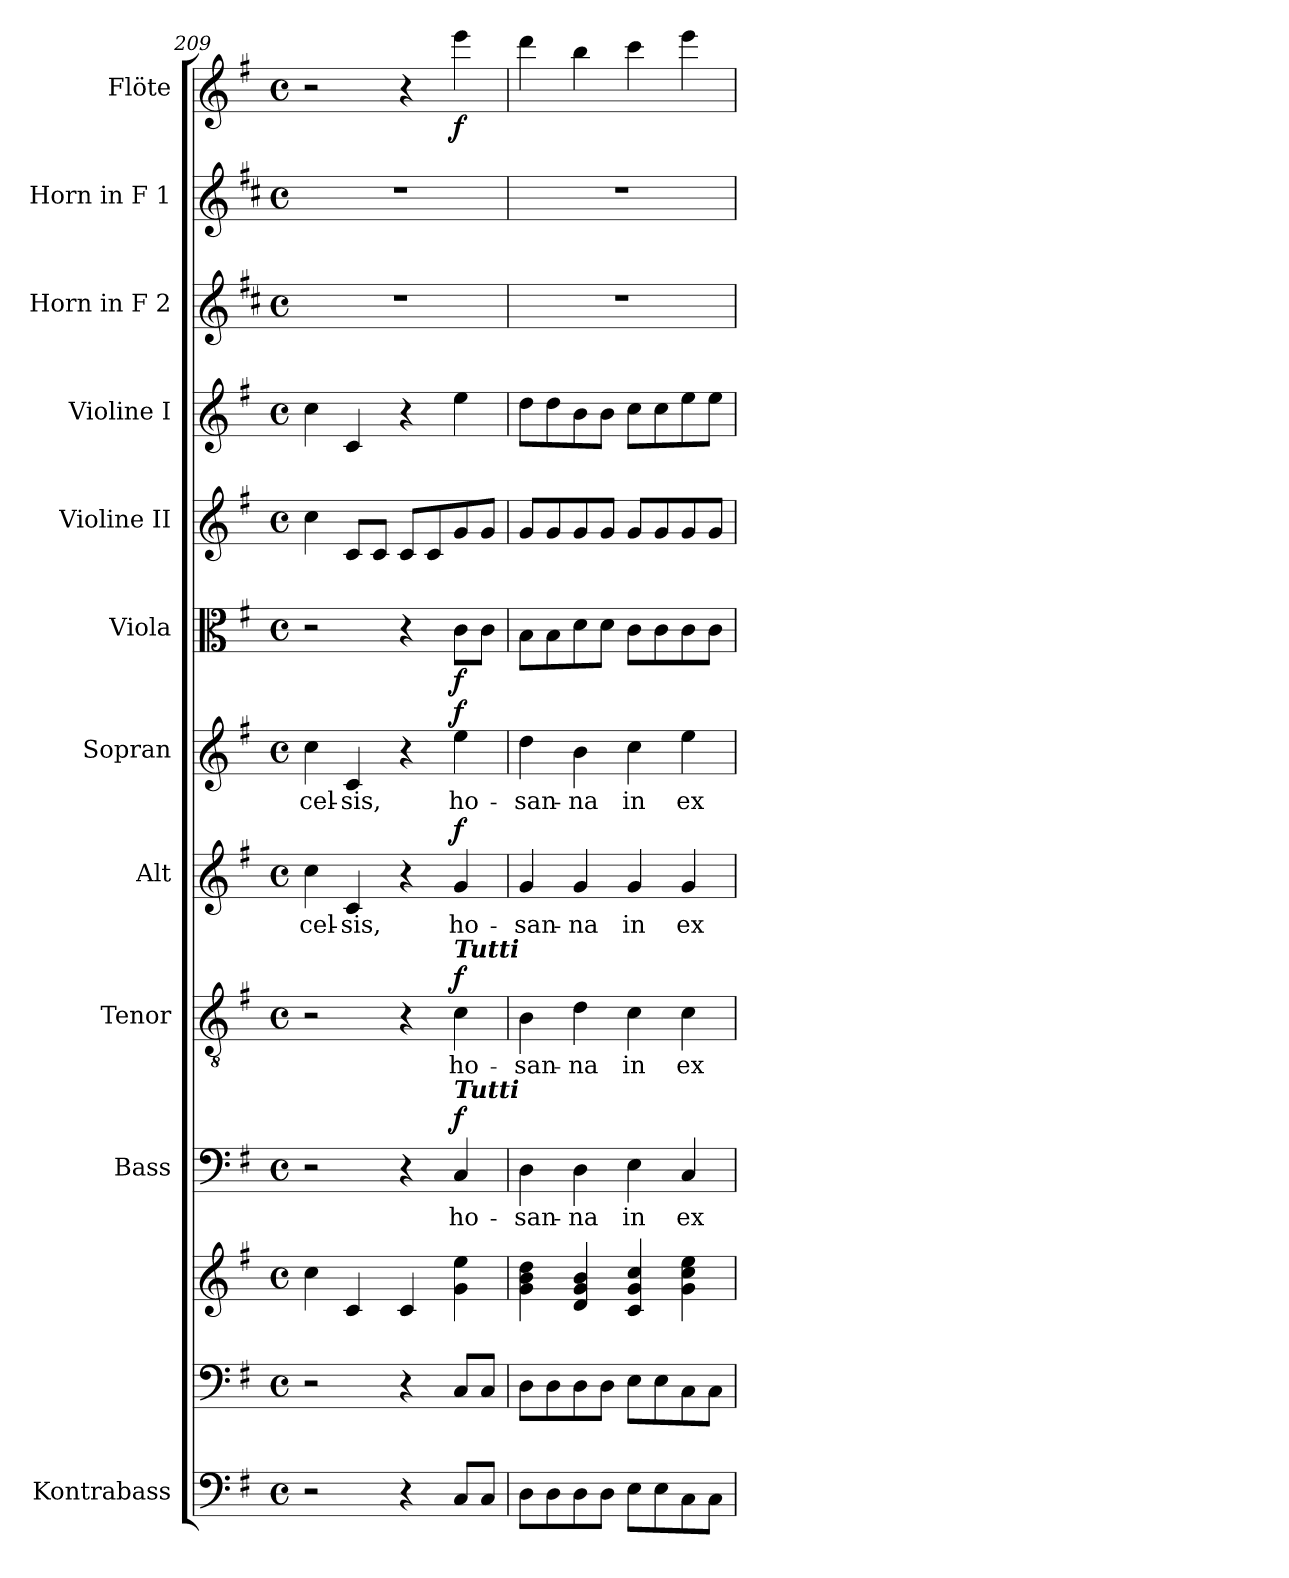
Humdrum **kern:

**kern	**kern	**kern	**kern	**text	**dynam	**kern	**text	**dynam	**kern	**text	**dynam	**kern	**text	**dynam	**kern	**dynam	**kern	**kern	**kern	**kern	**kern	**dynam
*part12	*part11	*part11	*part10	*part10	*part10	*part9	*part9	*part9	*part8	*part8	*part8	*part7	*part7	*part7	*part6	*part6	*part5	*part4	*part3	*part2	*part1	*part1
*staff13	*staff12	*staff11	*staff10	*staff10	*staff10	*staff9	*staff9	*staff9	*staff8	*staff8	*staff8	*staff7	*staff7	*staff7	*staff6	*staff6	*staff5	*staff4	*staff3	*staff2	*staff1	*staff1
*I"Kontrabass	*	*	*I"Bass	*	*	*I"Tenor	*	*	*I"Alt	*	*	*I"Sopran	*	*	*I"Viola	*	*I"Violine II	*I"Violine I	*I"Horn in F 2	*I"Horn in F 1	*I"Flöte	*
*I'Kb.	*	*	*I'B.	*	*	*I'T.	*	*	*I'A.	*	*	*I'S.	*	*	*I'Vla.	*	*I'Vl. II	*I'Vl. I	*	*	*I'Fl.	*
*clefF4	*clefF4	*clefG2	*clefF4	*	*	*clefGv2	*	*	*clefG2	*	*	*clefG2	*	*	*clefC3	*	*clefG2	*clefG2	*clefG2	*clefG2	*clefG2	*
*ITrd7c12	*	*	*	*	*	*	*	*	*	*	*	*	*	*	*	*	*	*	*ITrd4c7	*ITrd4c7	*	*
*k[f#]	*k[f#]	*k[f#]	*k[f#]	*	*	*k[f#]	*	*	*k[f#]	*	*	*k[f#]	*	*	*k[f#]	*	*k[f#]	*k[f#]	*k[f#]	*k[f#]	*k[f#]	*
*G:	*G:	*G:	*G:	*	*	*G:	*	*	*G:	*	*	*G:	*	*	*G:	*	*G:	*G:	*G:	*G:	*G:	*
*M4/4	*M4/4	*M4/4	*M4/4	*	*	*M4/4	*	*	*M4/4	*	*	*M4/4	*	*	*M4/4	*	*M4/4	*M4/4	*M4/4	*M4/4	*M4/4	*
*met(c)	*met(c)	*met(c)	*met(c)	*	*	*met(c)	*	*	*met(c)	*	*	*met(c)	*	*	*met(c)	*	*met(c)	*met(c)	*met(c)	*met(c)	*met(c)	*
=209	=209	=209	=209	=209	=209	=209	=209	=209	=209	=209	=209	=209	=209	=209	=209	=209	=209	=209	=209	=209	=209	=209
!	!	!	!	!	!	!	!	!	!	!LO:LY:b	!	!	!LO:LY:b	!	!	!	!	!	!	!	!	!
2r	2r	4cc\	2r	.	.	2r	.	.	4cc\	-cel-	.	4cc\	-cel-	.	2r	.	4cc\	4cc\	1r	1r	2r	.
!	!	!	!	!	!	!	!	!	!	!LO:LY:b	!	!	!LO:LY:b	!	!	!	!	!	!	!	!	!
.	.	4c/	.	.	.	.	.	.	4c/	-sis,	.	4c/	-sis,	.	.	.	8c/L	4c/	.	.	.	.
.	.	.	.	.	.	.	.	.	.	.	.	.	.	.	.	.	8c/J	.	.	.	.	.
4r	4r	4c/	4r	.	.	4r	.	.	4r	.	.	4r	.	.	4r	.	8c/L	4r	.	.	4r	.
.	.	.	.	.	.	.	.	.	.	.	.	.	.	.	.	.	8c/	.	.	.	.	.
!	!	!	!	!	!	!LO:TX:a:Bi:t=Tutti	!	!	!	!	!	!	!	!	!	!	!	!	!	!	!	!
!	!	!	!LO:TX:a:Bi:t=Tutti	!	!	!	!	!	!	!	!	!	!	!	!	!	!	!	!	!	!	!
!	!	!	!	!LO:LY:b	!LO:DY:a	!	!LO:LY:b	!LO:DY:a	!	!LO:LY:b	!LO:DY:a	!	!LO:LY:b	!LO:DY:a	!	!LO:DY:b	!	!	!	!	!	!LO:DY:b
8CC/L	8C/L	4g\ 4ee\	4C/	ho-	f	4c\	ho-	f	4g/	ho-	f	4ee\	ho-	f	8c\L	f	8g/	4ee\	.	.	4eee\	f
8CC/J	8C/J	.	.	.	.	.	.	.	.	.	.	.	.	.	8c\J	.	8g/J	.	.	.	.	.
=210	=210	=210	=210	=210	=210	=210	=210	=210	=210	=210	=210	=210	=210	=210	=210	=210	=210	=210	=210	=210	=210	=210
!	!	!	!	!LO:LY:b	!	!	!LO:LY:b	!	!	!LO:LY:b	!	!	!LO:LY:b	!	!	!	!	!	!	!	!	!
8DD\L	8D\L	4g\ 4b\ 4dd\	4D\	-san-	.	4B\	-san-	.	4g/	-san-	.	4dd\	-san-	.	8B\L	.	8g/L	8dd\L	1r	1r	4ddd\	.
8DD\	8D\	.	.	.	.	.	.	.	.	.	.	.	.	.	8B\	.	8g/	8dd\	.	.	.	.
!	!	!	!	!LO:LY:b	!	!	!LO:LY:b	!	!	!LO:LY:b	!	!	!LO:LY:b	!	!	!	!	!	!	!	!	!
8DD\	8D\	4d/ 4g/ 4b/	4D\	-na	.	4d\	-na	.	4g/	-na	.	4b\	-na	.	8d\	.	8g/	8b\	.	.	4bb\	.
8DD\J	8D\J	.	.	.	.	.	.	.	.	.	.	.	.	.	8d\J	.	8g/J	8b\J	.	.	.	.
!	!	!	!	!LO:LY:b	!	!	!LO:LY:b	!	!	!LO:LY:b	!	!	!LO:LY:b	!	!	!	!	!	!	!	!	!
8EE\L	8E\L	4c/ 4g/ 4cc/	4E\	in	.	4c\	in	.	4g/	in	.	4cc\	in	.	8c\L	.	8g/L	8cc\L	.	.	4ccc\	.
8EE\	8E\	.	.	.	.	.	.	.	.	.	.	.	.	.	8c\	.	8g/	8cc\	.	.	.	.
!	!	!	!	!LO:LY:b	!	!	!LO:LY:b	!	!	!LO:LY:b	!	!	!LO:LY:b	!	!	!	!	!	!	!	!	!
8CC\	8C\	4g\ 4cc\ 4ee\	4C/	ex-	.	4c\	ex-	.	4g/	ex-	.	4ee\	ex-	.	8c\	.	8g/	8ee\	.	.	4eee\	.
8CC\J	8C\J	.	.	.	.	.	.	.	.	.	.	.	.	.	8c\J	.	8g/J	8ee\J	.	.	.	.
=	=	=	=	=	=	=	=	=	=	=	=	=	=	=	=	=	=	=	=	=	=	=
*-	*-	*-	*-	*-	*-	*-	*-	*-	*-	*-	*-	*-	*-	*-	*-	*-	*-	*-	*-	*-	*-	*-
